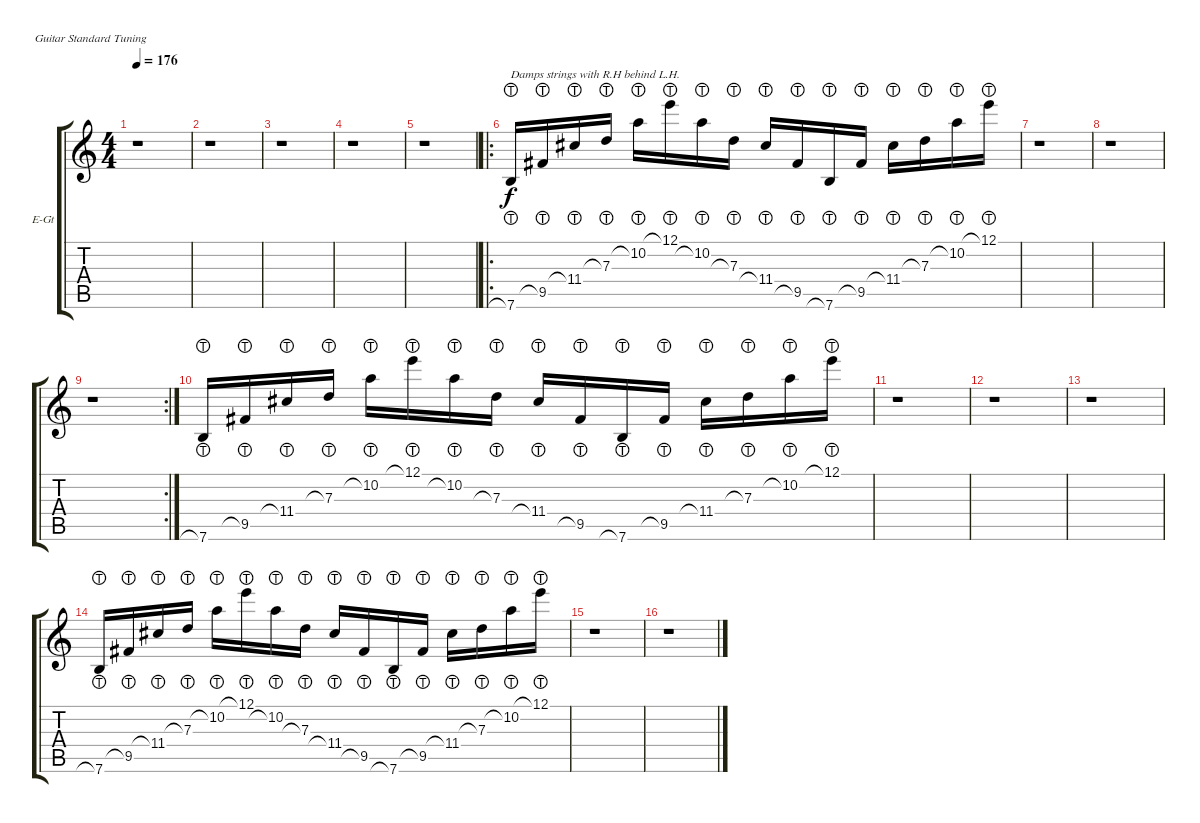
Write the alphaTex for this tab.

\bracketExtendMode groupsimilarinstruments
\firstSystemTrackNameOrientation horizontal
\otherSystemsTrackNameOrientation horizontal
\track ("Riff A (left)" "E-Gt") {instrument distortionguitar}
\staff {score tabs}
\tuning (E4 B3 G3 D3 A2 E2)
\ts (4 4)
\tempo 176
\clef g2
\ks c
r.1{dy f} |
r.1 |
r.1 |
r.1 |
r.1 |
\ro
7.6{lht}.16{txt "Damps strings with R.H behind L.H."} 9.5{lht}.16 11.4{lht}.16 7.3{lht}.16 10.2{lht}.16 12.1{lht}.16 10.2{lht}.16 7.3{lht}.16 11.4{lht}.16 9.5{lht}.16 7.6{lht}.16 9.5{lht}.16 11.4{lht}.16 7.3{lht}.16 10.2{lht}.16 12.1{lht}.16 |
r.1 |
r.1 |
\rc 2
r.1 |
7.6{lht}.16 9.5{lht}.16 11.4{lht}.16 7.3{lht}.16 10.2{lht}.16 12.1{lht}.16 10.2{lht}.16 7.3{lht}.16 11.4{lht}.16 9.5{lht}.16 7.6{lht}.16 9.5{lht}.16 11.4{lht}.16 7.3{lht}.16 10.2{lht}.16 12.1{lht}.16 |
r.1 |
r.1 |
r.1 |
7.6{lht}.16 9.5{lht}.16 11.4{lht}.16 7.3{lht}.16 10.2{lht}.16 12.1{lht}.16 10.2{lht}.16 7.3{lht}.16 11.4{lht}.16 9.5{lht}.16 7.6{lht}.16 9.5{lht}.16 11.4{lht}.16 7.3{lht}.16 10.2{lht}.16 12.1{lht}.16 |
r.1 |
r.1
